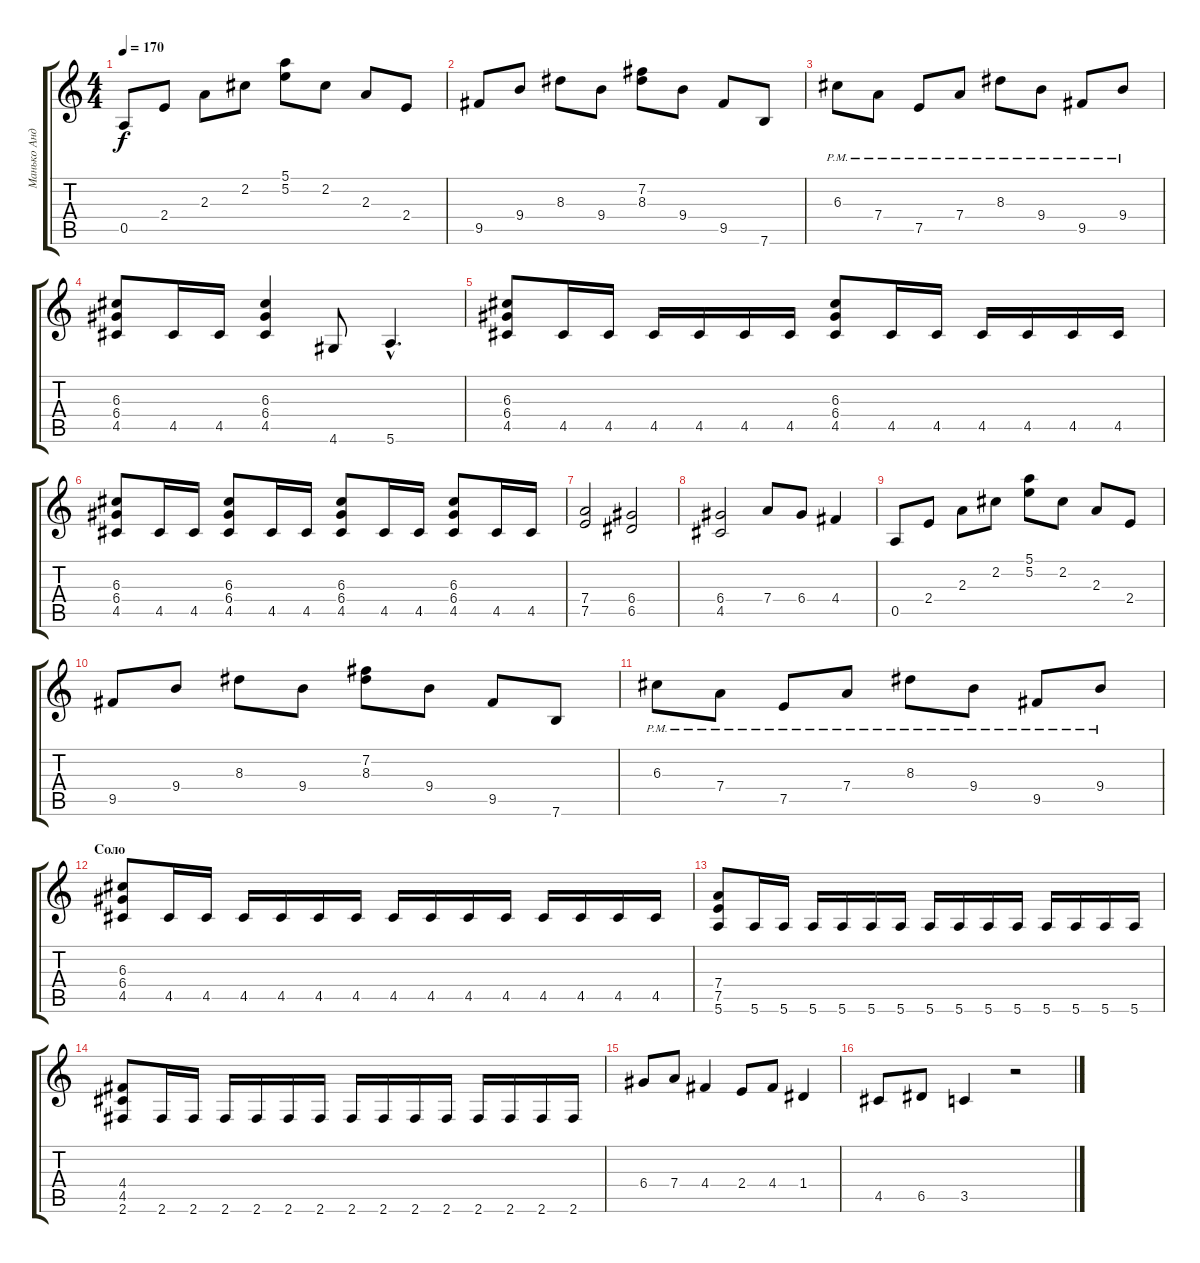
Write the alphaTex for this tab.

\track ("Манько Андрей" "Манько Анд") {instrument distortionguitar}
\staff {score tabs}
\tuning (E4 B3 G3 D3 A2 E2) {hide}
\ts (4 4)
\tempo 170
\clef g2
\ks c
0.5.8{dy f} 2.4.8 2.3.8 2.2.8 (5.1 5.2).8 2.2.8 2.3.8 2.4.8 |
9.5.8 9.4.8 8.3.8 9.4.8 (7.2 8.3).8 9.4.8 9.5.8 7.6.8 |
6.3{pm}.8 7.4{pm}.8 7.5{pm}.8 7.4{pm}.8 8.3{pm}.8 9.4{pm}.8 9.5{pm}.8 9.4{pm}.8 |
(6.3 6.4 4.5).8 4.5.16 4.5.16 (6.3 6.4 4.5).4 4.6.8 5.6{hac}.4{d} |
(6.3 6.4 4.5).8 4.5.16 4.5.16 4.5.16 4.5.16 4.5.16 4.5.16 (6.3 6.4 4.5).8 4.5.16 4.5.16 4.5.16 4.5.16 4.5.16 4.5.16 |
(6.3 6.4 4.5).8 4.5.16 4.5.16 (6.3 6.4 4.5).8 4.5.16 4.5.16 (6.3 6.4 4.5).8 4.5.16 4.5.16 (6.3 6.4 4.5).8 4.5.16 4.5.16 |
(7.4 7.5).2 (6.4 6.5).2 |
(6.4 4.5).2 7.4.8 6.4.8 4.4.4 |
0.5.8 2.4.8 2.3.8 2.2.8 (5.1 5.2).8 2.2.8 2.3.8 2.4.8 |
9.5.8 9.4.8 8.3.8 9.4.8 (7.2 8.3).8 9.4.8 9.5.8 7.6.8 |
6.3{pm}.8 7.4{pm}.8 7.5{pm}.8 7.4{pm}.8 8.3{pm}.8 9.4{pm}.8 9.5{pm}.8 9.4{pm}.8 |
\section ("" "Соло")
(6.3 6.4 4.5).8 4.5.16 4.5.16 4.5.16 4.5.16 4.5.16 4.5.16 4.5.16 4.5.16 4.5.16 4.5.16 4.5.16 4.5.16 4.5.16 4.5.16 |
(7.4 7.5 5.6).8 5.6.16 5.6.16 5.6.16 5.6.16 5.6.16 5.6.16 5.6.16 5.6.16 5.6.16 5.6.16 5.6.16 5.6.16 5.6.16 5.6.16 |
(4.4 4.5 2.6).8 2.6.16 2.6.16 2.6.16 2.6.16 2.6.16 2.6.16 2.6.16 2.6.16 2.6.16 2.6.16 2.6.16 2.6.16 2.6.16 2.6.16 |
6.4.8 7.4.8 4.4.4 2.4.8 4.4.8 1.4.4 |
4.5.8 6.5.8 3.5.4 r.2
